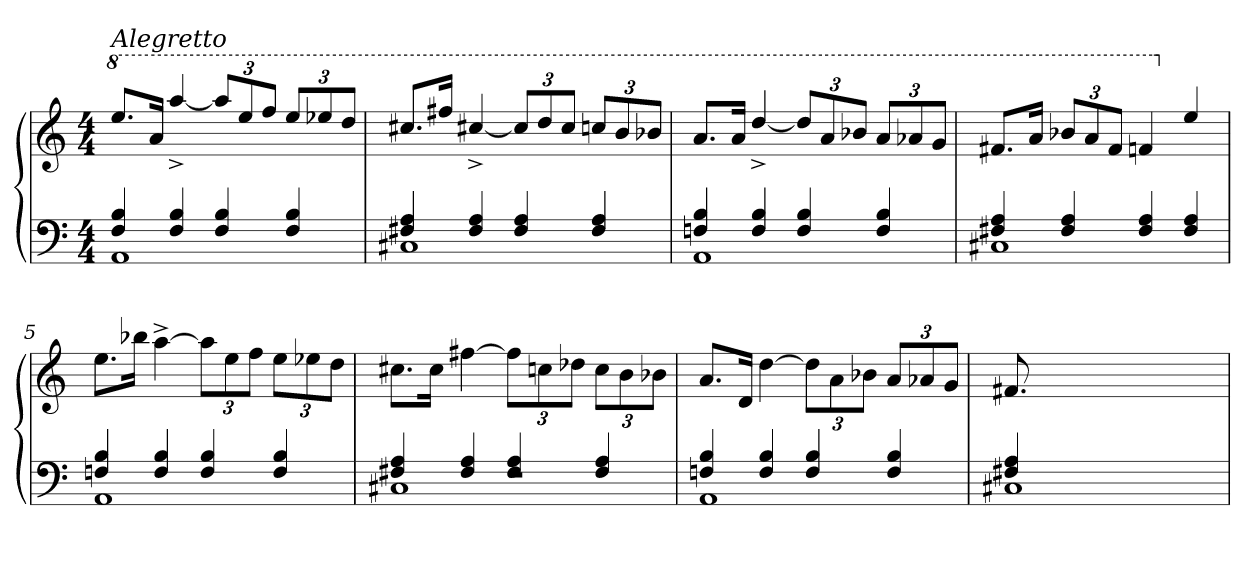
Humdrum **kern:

**kern	**kern
*part1	*part1
*staff2	*staff1
*clefF4	*clefG2
*k[]	*k[]
*C:	*C:
*M4/4	*M4/4
=1	=1
*^	*
*	*^	*
*	*	*	*8va
!	!	!	!LO:TX:i:t=Alegretto
1AAi	4Fi/ 4Bi/	1ryy	8.eeei/L
.	.	.	16aai/Jk
.	4Fi/ 4Bi/	.	[4aaa^i/
*	*	*	*Xbrackettup
.	4Fi/ 4Bi/	.	12aaai/L]
.	.	.	12eeei/
.	.	.	12fffi/J
.	4Fi/ 4Bi/	.	12eeei/L
.	.	.	12eee-Xi/
.	.	.	12dddi/J
=2	=2	=2	=2
1C#Xi	4F#Xi/ 4Ai/	1ryy	8.ccc#Xi/L
.	.	.	16fff#Xi/Jk
.	4F#i/ 4Ai/	.	[4ccc#X^i/
.	4F#i/ 4Ai/	.	12ccc#i/L]
.	.	.	12dddi/
.	.	.	12ccc#i/J
.	4F#i/ 4Ai/	.	12cccni/L
.	.	.	12bbi/
.	.	.	12bb-Xi/J
=3	=3	=3	=3
1AAi	4Fni/ 4Bi/	1ryy	8.aai/L
.	.	.	16aai/Jk
.	4Fi/ 4Bi/	.	[4ddd^i/
.	4Fi/ 4Bi/	.	12dddi/L]
.	.	.	12aai/
.	.	.	12bb-Xi/J
.	4Fi/ 4Bi/	.	12aai/L
.	.	.	12aa-Xi/
.	.	.	12ggi/J
=4	=4	=4	=4
1C#Xi	4F#Xi/ 4Ai/	1ryy	8.ff#Xi/L
.	.	.	16aai/Jk
.	4F#i/ 4Ai/	.	12bb-Xi/L
.	.	.	12aai/
.	.	.	12ff#i/J
.	4F#i/ 4Ai/	.	4ffni/
*	*	*	*X8va
.	4F#i/ 4Ai/	.	4eei/
!!LO:LB:g=z
=5	=5	=5	=5
1AAi	4Fni/ 4Bi/	1ryy	8.eei\L
.	.	.	16bb-Xi\Jk
.	4Fi/ 4Bi/	.	[4aa^i\
.	4Fi/ 4Bi/	.	12aai\L]
.	.	.	12eei\
.	.	.	12ffi\J
.	4Fi/ 4Bi/	.	12eei\L
.	.	.	12ee-Xi\
.	.	.	12ddi\J
=6	=6	=6	=6
*	*	*^	*
1r	1C#Xi	4F#Xi/ 4Ai/	1ryy	8.cc#Xi\L
.	.	.	.	16cc#i\Jk
.	.	4F#i/ 4Ai/	.	[4ff#Xi\
.	.	4F#i/ 4Ai/	.	12ff#i\L]
.	.	.	.	12ccni\
.	.	.	.	12dd-Xi\J
.	.	4F#i/ 4Ai/	.	12cci\L
.	.	.	.	12bi\
.	.	.	.	12b-Xi\J
*	*	*v	*v	*
=7	=7	=7	=7
1AAi	4Fni/ 4Bi/	1ryy	8.ai/L
.	.	.	16di/Jk
.	4Fi/ 4Bi/	.	[4ddi\
.	4Fi/ 4Bi/	.	12ddi\L]
.	.	.	12ai\
.	.	.	12b-Xi\J
.	4Fi/ 4Bi/	.	12ai/L
.	.	.	12a-Xi/
.	.	.	12gi/J
=8	=8	=8	=8
1C#Xi	4F#Xi/ 4Ai/	1ryy	8.f#Xi/
.	.	.	16ryy
*	*	*	*brackettup
.	4ryy	.	12ryy
.	.	.	12ryy
.	.	.	12ryy
.	2ryy	.	4ryy
.	.	.	4ryy
*v	*v	*v	*
=	=
*-	*-
